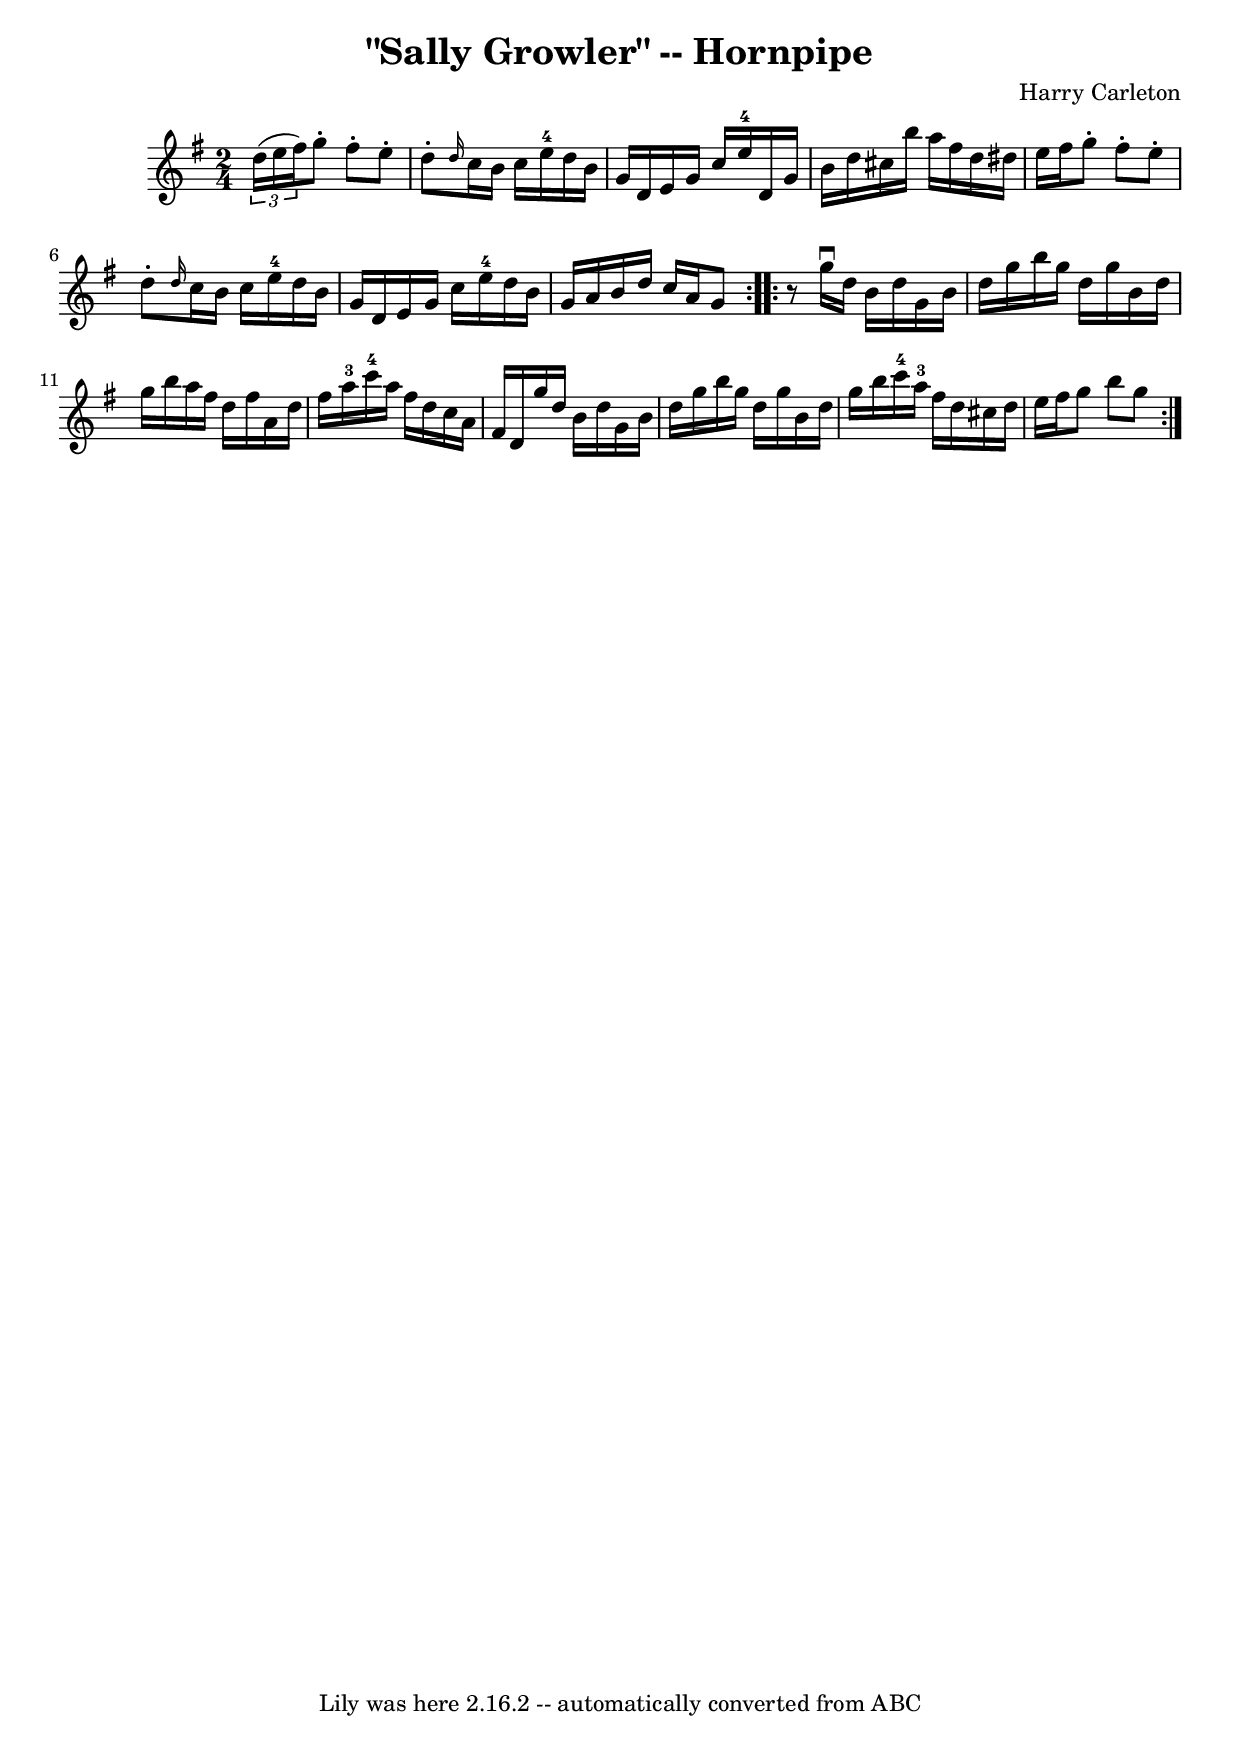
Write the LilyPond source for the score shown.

\version "2.7.40"
\include "Mammoth.ily"
\header {
	%% book = "Cole's 1000 Fiddle Tunes"
	composer = "Harry Carleton"
	crossRefNumber = "1"
	footnotes = ""
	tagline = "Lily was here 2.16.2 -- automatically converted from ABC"
	title = "\"Sally Growler\" -- Hornpipe"
}
voicedefault =  {


\repeat volta 2 {
\time 2/4 \key g \major   \times 2/3 { d''16 (e''16 fis''16) } 
|
 g''8 -. fis''8 -. e''8 -. d''8 -. |
 \grace { d''16  
} c''16 b'16 c''16 e''16-4 d''16 b'16 g'16 d'16  
|
 e'16 g'16 c''16 e''16-4 d'16 g'16 b'16    
d''16  |
 cis''16 b''16 a''16 fis''16 d''16 dis''16    
e''16 fis''16  |
 g''8 -. fis''8 -. e''8 -. d''8 -. |
 
\grace { d''16  } c''16 b'16 c''16 e''16-4 d''16 b'16    
g'16 d'16  |
 e'16 g'16 c''16 e''16-4 d''16 b'16    
g'16 a'16  |
 b'16 d''16 c''16 a'16 g'8  }     
\repeat volta 2 {   r8 |
 g''16^\downbow d''16 b'16 d''16    
g'16 b'16 d''16 g''16  |
 b''16 g''16 d''16 g''16    
b'16 d''16 g''16 b''16  |
 a''16 fis''16 d''16    
fis''16 a'16 d''16 fis''16 a''16-3 |
 c'''16-4   
a''16 fis''16 d''16 c''16 a'16 fis'16 d'16  |
     
g''16 d''16 b'16 d''16 g'16 b'16 d''16 g''16  |
   
b''16 g''16 d''16 g''16 b'16 d''16 g''16 b''16  |
   
c'''16-4 a''16-3 fis''16 d''16 cis''16 d''16 e''16    
fis''16  |
 g''8 b''8 g''8  }   
}

\score{
    <<

	\context Staff="default"
	{
	    \voicedefault 
	}

    >>
	\layout {
	}
	\midi {}
}
